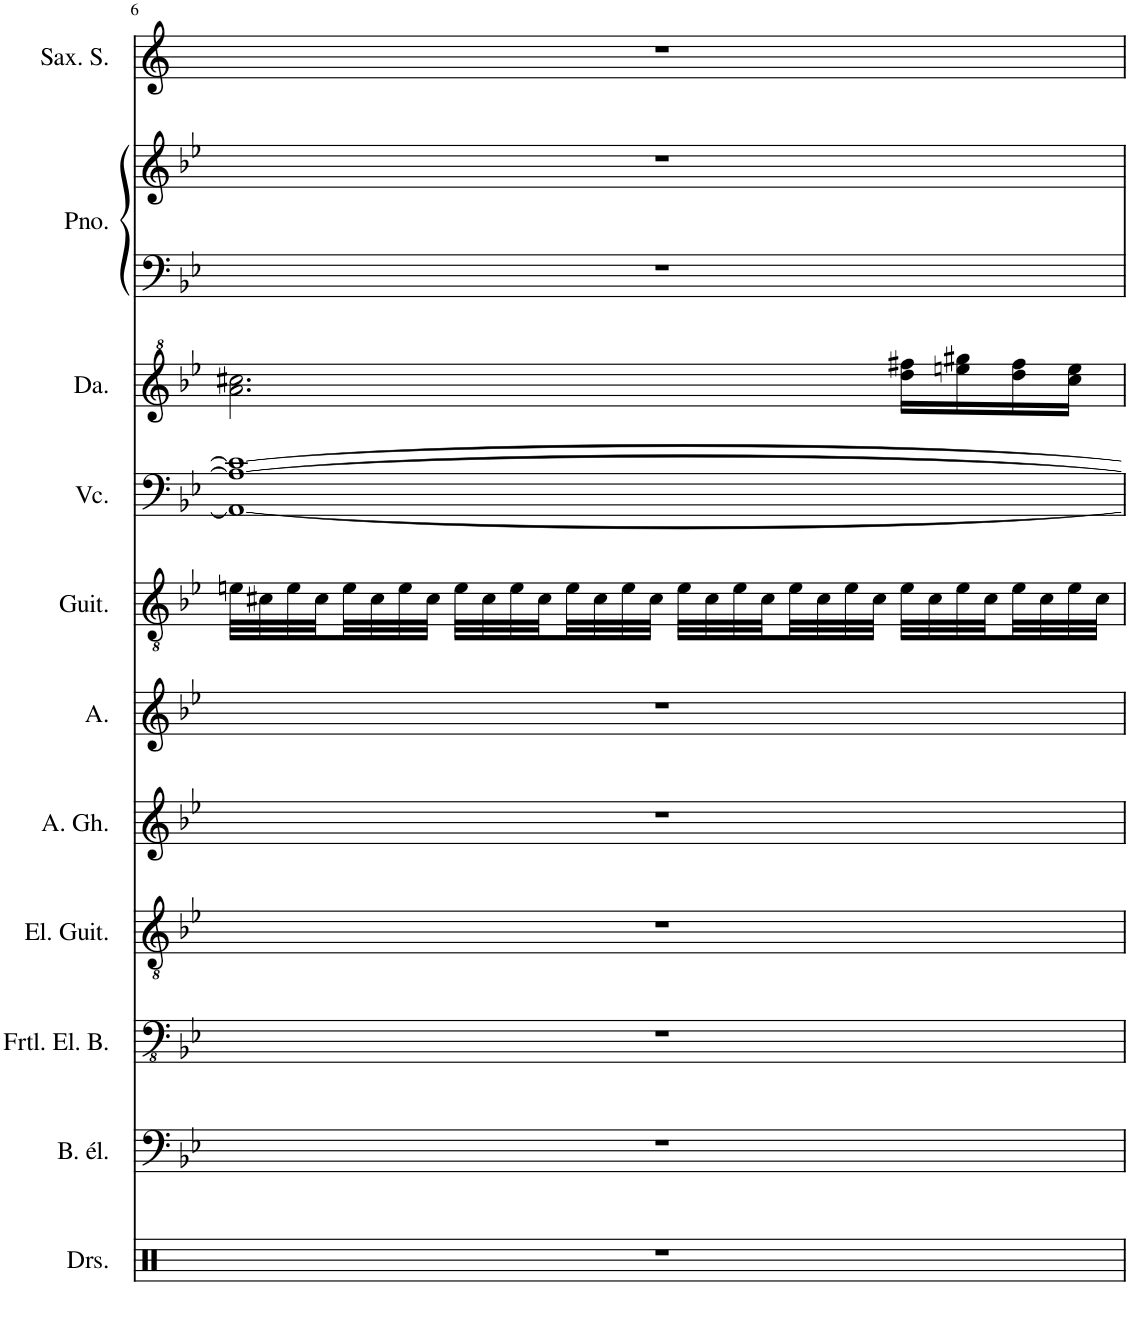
**kern	**kern	**kern	**kern	**kern	**kern	**kern	**kern	**kern	**kern	**kern	**kern
*part11	*part10	*part9	*part8	*part7	*part6	*part5	*part4	*part3	*part2	*part2	*part1
*staff12	*staff11	*staff10	*staff9	*staff8	*staff7	*staff6	*staff5	*staff4	*staff3	*staff2	*staff1
*I"Set de batterie	*I"Basse électrique à 5 cordes	*I"Fretless Electric Bass	*I"Electric Guitar	*I"Alto Gemshorn	*I"Chant Alto	*I"Acoustic Guitar	*I"Violoncello	*I"Danso	*I"Piano	*	*I"Saxophone soprano
*	*I'B. él.	*I'Frtl. El. B.	*I'El. Guit.	*I'A. Gh.	*I'A.	*I'Guit.	*I'Vc.	*I'Da.	*I'Pno.	*	*I'Sax. S.
!!LO:PB:g=z
*clefX	*clefF4	*clefFv4	*clefGv2	*clefG2	*clefG2	*clefGv2	*clefF4	*clefG^2	*clefF4	*clefG2	*clefG2
*	*Trd7c12	*	*	*	*	*	*	*	*	*	*Trd1c2
*k[]	*k[b-e-]	*k[b-e-]	*k[b-e-]	*k[b-e-]	*k[b-e-]	*k[b-e-]	*k[b-e-]	*k[b-e-]	*k[b-e-]	*k[b-e-]	*k[]
*M4/4	*M4/4	*M4/4	*M4/4	*M4/4	*M4/4	*M4/4	*M4/4	*M4/4	*M4/4	*M4/4	*M4/4
=6	=6	=6	=6	=6	=6	=6	=6	=6	=6	=6	=6
1r	1r	1r	1r	1r	1r	32en\LLL	1AA_ 1A_ 1c#_	2.aa\ 2.ccc#X\	1r	1r	1r
.	.	.	.	.	.	32c#X\	.	.	.	.	.
.	.	.	.	.	.	32e\	.	.	.	.	.
.	.	.	.	.	.	32c#\	.	.	.	.	.
.	.	.	.	.	.	32e\	.	.	.	.	.
.	.	.	.	.	.	32c#\	.	.	.	.	.
.	.	.	.	.	.	32e\	.	.	.	.	.
.	.	.	.	.	.	32c#\JJJ	.	.	.	.	.
.	.	.	.	.	.	32e\LLL	.	.	.	.	.
.	.	.	.	.	.	32c#\	.	.	.	.	.
.	.	.	.	.	.	32e\	.	.	.	.	.
.	.	.	.	.	.	32c#\	.	.	.	.	.
.	.	.	.	.	.	32e\	.	.	.	.	.
.	.	.	.	.	.	32c#\	.	.	.	.	.
.	.	.	.	.	.	32e\	.	.	.	.	.
.	.	.	.	.	.	32c#\JJJ	.	.	.	.	.
.	.	.	.	.	.	32e\LLL	.	.	.	.	.
.	.	.	.	.	.	32c#\	.	.	.	.	.
.	.	.	.	.	.	32e\	.	.	.	.	.
.	.	.	.	.	.	32c#\	.	.	.	.	.
.	.	.	.	.	.	32e\	.	.	.	.	.
.	.	.	.	.	.	32c#\	.	.	.	.	.
.	.	.	.	.	.	32e\	.	.	.	.	.
.	.	.	.	.	.	32c#\JJJ	.	.	.	.	.
.	.	.	.	.	.	32e\LLL	.	16ddd\ 16fff#X\LL	.	.	.
.	.	.	.	.	.	32c#\	.	.	.	.	.
.	.	.	.	.	.	32e\	.	16eeen\ 16ggg#X\	.	.	.
.	.	.	.	.	.	32c#\	.	.	.	.	.
.	.	.	.	.	.	32e\	.	16ddd\ 16fff#\	.	.	.
.	.	.	.	.	.	32c#\	.	.	.	.	.
.	.	.	.	.	.	32e\	.	16ccc#\ 16eee\JJ	.	.	.
.	.	.	.	.	.	32c#\JJJ	.	.	.	.	.
=	=	=	=	=	=	=	=	=	=	=	=
*-	*-	*-	*-	*-	*-	*-	*-	*-	*-	*-	*-
